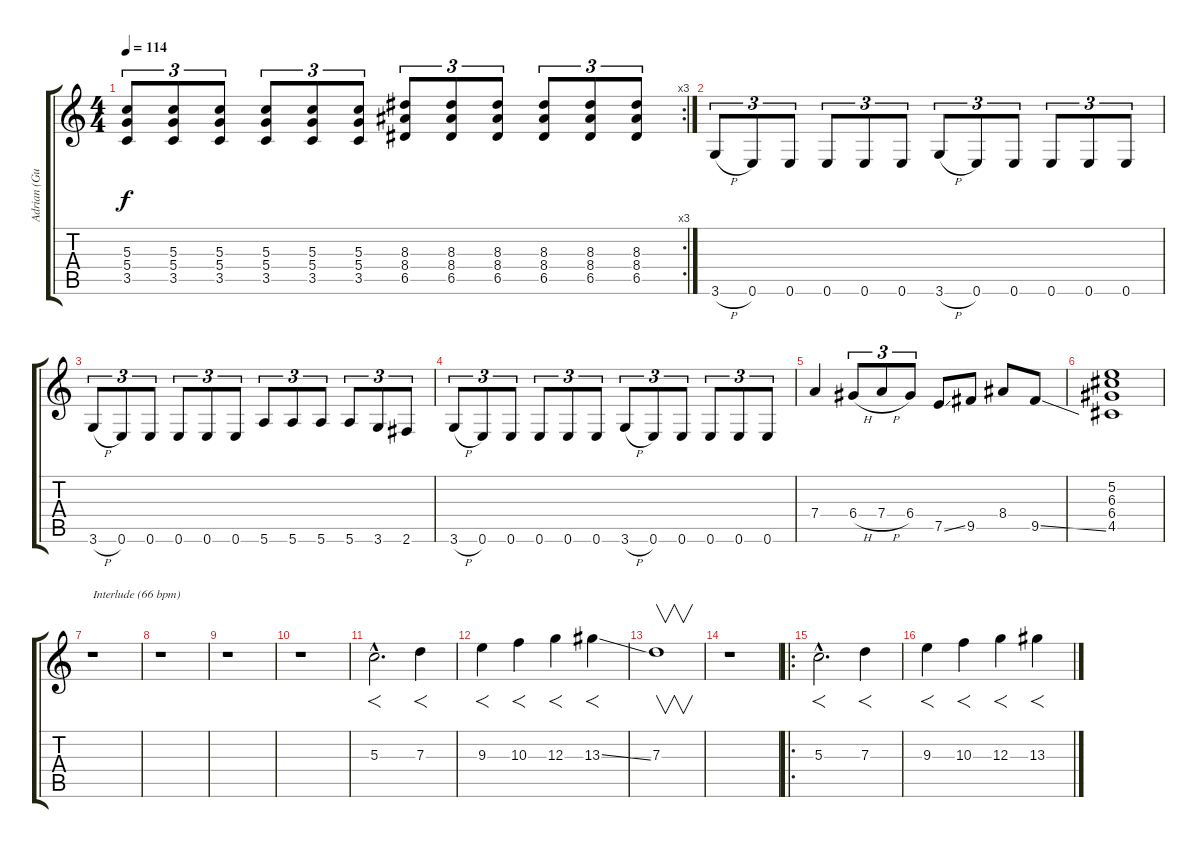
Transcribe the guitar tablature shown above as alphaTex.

\track ("Adrian (Guitar 2)" "Adrian (Gu") {instrument distortionguitar}
\staff {score tabs}
\tuning (E4 B3 G3 D3 A2 E2) {hide}
\rc 3
\ts (4 4)
\tempo 114
\clef g2
\ks c
(5.3 5.4 3.5).8{tu (3 2) dy f} (5.3 5.4 3.5).8{tu (3 2)} (5.3 5.4 3.5).8{tu (3 2)} (5.3 5.4 3.5).8{tu (3 2)} (5.3 5.4 3.5).8{tu (3 2)} (5.3 5.4 3.5).8{tu (3 2)} (8.3 8.4 6.5).8{tu (3 2)} (8.3 8.4 6.5).8{tu (3 2)} (8.3 8.4 6.5).8{tu (3 2)} (8.3 8.4 6.5).8{tu (3 2)} (8.3 8.4 6.5).8{tu (3 2)} (8.3 8.4 6.5).8{tu (3 2)} |
3.6{h}.8{tu (3 2)} 0.6.8{tu (3 2)} 0.6.8{tu (3 2)} 0.6.8{tu (3 2)} 0.6.8{tu (3 2)} 0.6.8{tu (3 2)} 3.6{h}.8{tu (3 2)} 0.6.8{tu (3 2)} 0.6.8{tu (3 2)} 0.6.8{tu (3 2)} 0.6.8{tu (3 2)} 0.6.8{tu (3 2)} |
3.6{h}.8{tu (3 2)} 0.6.8{tu (3 2)} 0.6.8{tu (3 2)} 0.6.8{tu (3 2)} 0.6.8{tu (3 2)} 0.6.8{tu (3 2)} 5.6.8{tu (3 2)} 5.6.8{tu (3 2)} 5.6.8{tu (3 2)} 5.6.8{tu (3 2)} 3.6.8{tu (3 2)} 2.6.8{tu (3 2)} |
3.6{h}.8{tu (3 2)} 0.6.8{tu (3 2)} 0.6.8{tu (3 2)} 0.6.8{tu (3 2)} 0.6.8{tu (3 2)} 0.6.8{tu (3 2)} 3.6{h}.8{tu (3 2)} 0.6.8{tu (3 2)} 0.6.8{tu (3 2)} 0.6.8{tu (3 2)} 0.6.8{tu (3 2)} 0.6.8{tu (3 2)} |
7.4.4 6.4{h}.8{tu (3 2)} 7.4{h}.8{tu (3 2)} 6.4.8{tu (3 2)} 7.5{ss}.8 9.5.8 8.4.8 9.5{ss}.8 |
(5.2 6.3 6.4 4.5).1 |
r.1{txt "Interlude (66 bpm)"} |
r.1 |
r.1 |
r.1 |
5.3{hac}.2{f d} 7.3.4{f} |
9.3.4{f} 10.3.4{f} 12.3.4{f} 13.3{ss}.4{f} |
7.3.1{v} |
r.1 |
\ro
5.3{hac}.2{f d} 7.3.4{f} |
9.3.4{f} 10.3.4{f} 12.3.4{f} 13.3{ss}.4{f}
